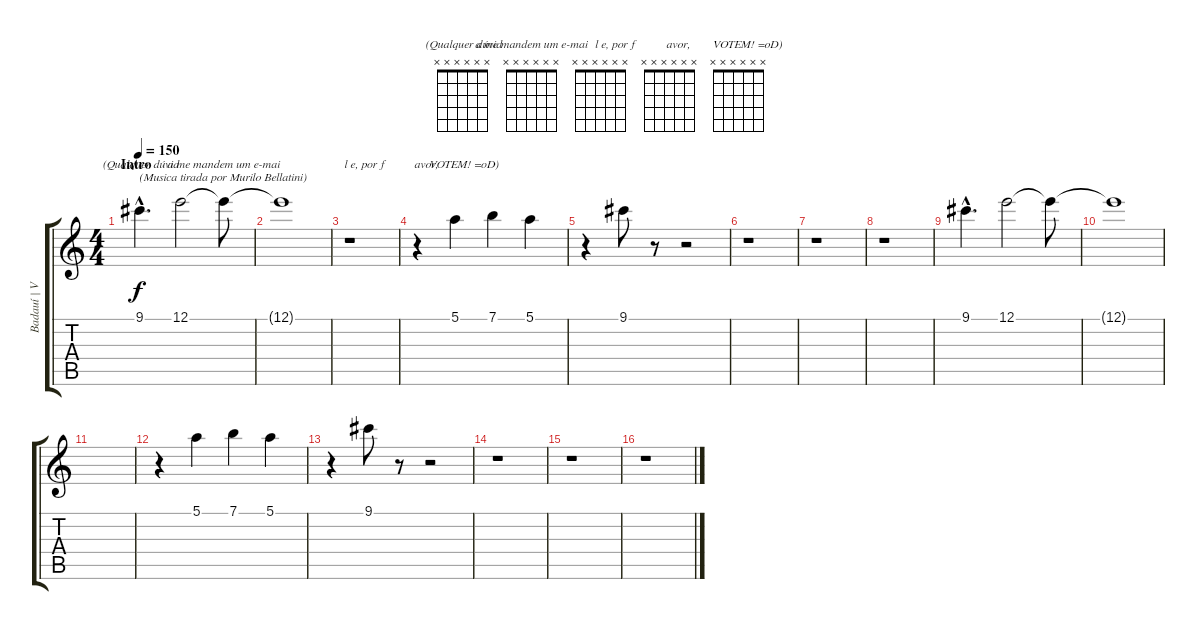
\track ("Badauí | Vocal" "Badauí | V") {instrument overdrivenguitar}
\staff {score tabs}
\tuning (E4 B3 G3 D3 A2 E2) {hide}
\chord (" (Qualquer dúvid" x x x x x x)
\chord ("a me mandem um e-mai" x x x x x x)
\chord ("          l e, por f" x x x x x x)
\chord ("      avor," x x x x x x)
\chord ("      VOTEM! =oD)" x x x x x x)
\ts (4 4)
\section ("" "Intro")
\tempo 150
\clef g2
\ks c
9.1{hac}.4{d ch " (Qualquer dúvid" txt "(Musica tirada por Murilo Bellatini)" dy f instrument overdrivenguitar} 12.1.2 12.1{t}.8{ch "a me mandem um e-mai"} |
12.1{t}.1 |
r.1{ch "          l e, por f"} |
r.4{ch "      avor," txt ""} 5.1.4{ch "      VOTEM! =oD)"} 7.1.4 5.1.4 |
r.4{txt ""} 9.1.8 r.8 r.2 |
r.1 |
r.1 |
r.1 |
9.1{hac}.4{d} 12.1.2 12.1{t}.8 |
12.1{t}.1 |
|
r.4 5.1.4 7.1.4 5.1.4 |
r.4 9.1.8 r.8 r.2 |
r.1 |
r.1 |
r.1
